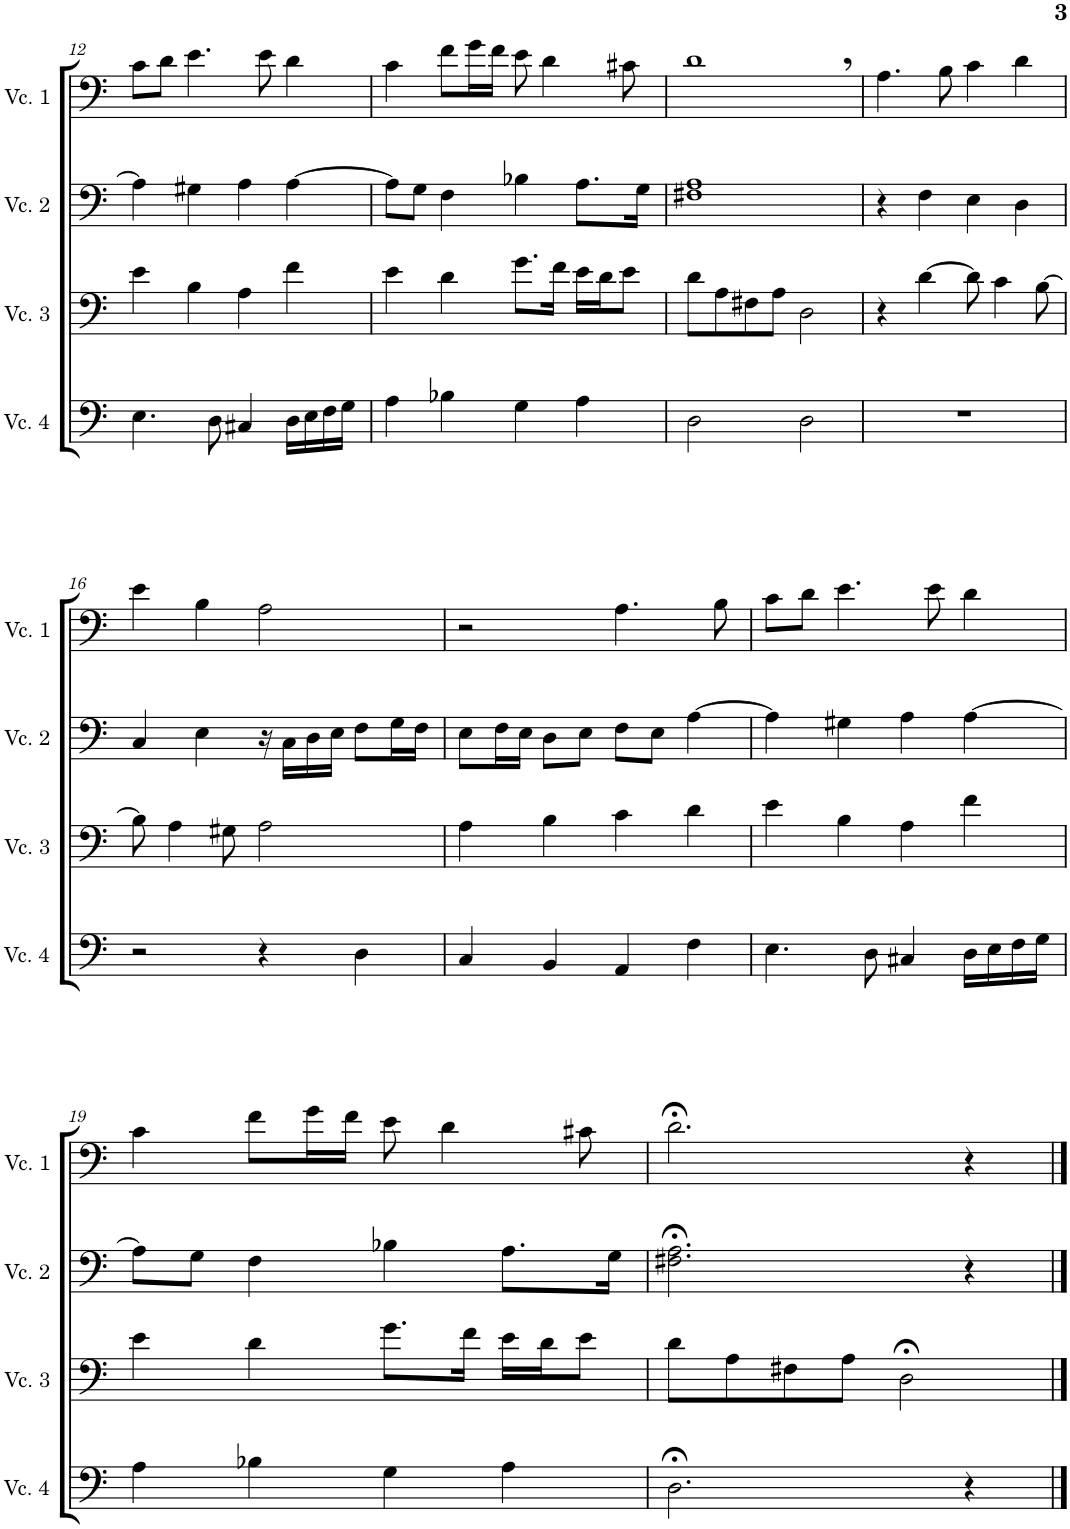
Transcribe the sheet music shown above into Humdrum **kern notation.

**kern	**kern	**kern	**kern
*part4	*part3	*part2	*part1
*staff4	*staff3	*staff2	*staff1
*I"Cello 4	*I"Cello 3	*I"Cello 2	*I"Cello 1
!!LO:PB:g=z
*clefF4	*clefF4	*clefF4	*clefF4
*k[]	*k[]	*k[]	*k[]
*M4/4	*M4/4	*M4/4	*M4/4
*met(c)	*met(c)	*met(c)	*met(c)
=12	=12	=12	=12
4.E\	4e\	4A\]	8c\L
.	.	.	8d\J
.	4B\	4G#X\	4.e\
8D\	.	.	.
4C#X/	4A\	4A\	.
.	.	.	8e\
16D\LL	4f\	[4A\	4d\
16E\	.	.	.
16F\	.	.	.
16G\JJ	.	.	.
=13	=13	=13	=13
4A\	4e\	8A\L]	4c\
.	.	8G\J	.
4B-X\	4d\	4F\	8f\L
.	.	.	16g\L
.	.	.	16f\JJ
4G\	8.g\L	4B-X\	8e\
.	.	.	4d\
.	16f\Jk	.	.
4A\	16e\LL	8.A\L	.
.	16d\J	.	.
.	8e\J	.	8c#X\
.	.	16G\Jk	.
=14	=14	=14	=14
2D\	8d\L	1F#X 1A	1d,
.	8A\	.	.
.	8F#X\	.	.
.	8A\J	.	.
2D\	2D\	.	.
=15	=15	=15	=15
1r	4r	4r	4.A\
.	[4d\	4F\	.
.	.	.	8B\
.	8d\]	4E\	4c\
.	4c\	.	.
.	.	4D\	4d\
.	[8B\	.	.
!!LO:LB:g=z
=16	=16	=16	=16
2r	8B\]	4C/	4e\
.	4A\	.	.
.	.	4E\	4B\
.	8G#X\	.	.
4r	2A\	16r	2A\
.	.	16C\LL	.
.	.	16D\	.
.	.	16E\JJ	.
4D\	.	8F\L	.
.	.	16G\L	.
.	.	16F\JJ	.
=17	=17	=17	=17
4C/	4A\	8E\L	2r
.	.	16F\L	.
.	.	16E\JJ	.
4BB/	4B\	8D\L	.
.	.	8E\J	.
4AA/	4c\	8F\L	4.A\
.	.	8E\J	.
4F\	4d\	[4A\	.
.	.	.	8B\
=18	=18	=18	=18
4.E\	4e\	4A\]	8c\L
.	.	.	8d\J
.	4B\	4G#X\	4.e\
8D\	.	.	.
4C#X/	4A\	4A\	.
.	.	.	8e\
16D\LL	4f\	[4A\	4d\
16E\	.	.	.
16F\	.	.	.
16G\JJ	.	.	.
!!LO:LB:g=z
=19	=19	=19	=19
4A\	4e\	8A\L]	4c\
.	.	8G\J	.
4B-X\	4d\	4F\	8f\L
.	.	.	16g\L
.	.	.	16f\JJ
4G\	8.g\L	4B-X\	8e\
.	.	.	4d\
.	16f\Jk	.	.
4A\	16e\LL	8.A\L	.
.	16d\J	.	.
.	8e\J	.	8c#X\
.	.	16G\Jk	.
=20	=20	=20	=20
2.D;<\	8d\L	2.F#X\;< 2.A\;<	2.d;<\
.	8A\	.	.
.	8F#X\	.	.
.	8A\J	.	.
.	2D;<\	.	.
4r	.	4r	4r
==	==	==	==
*-	*-	*-	*-
